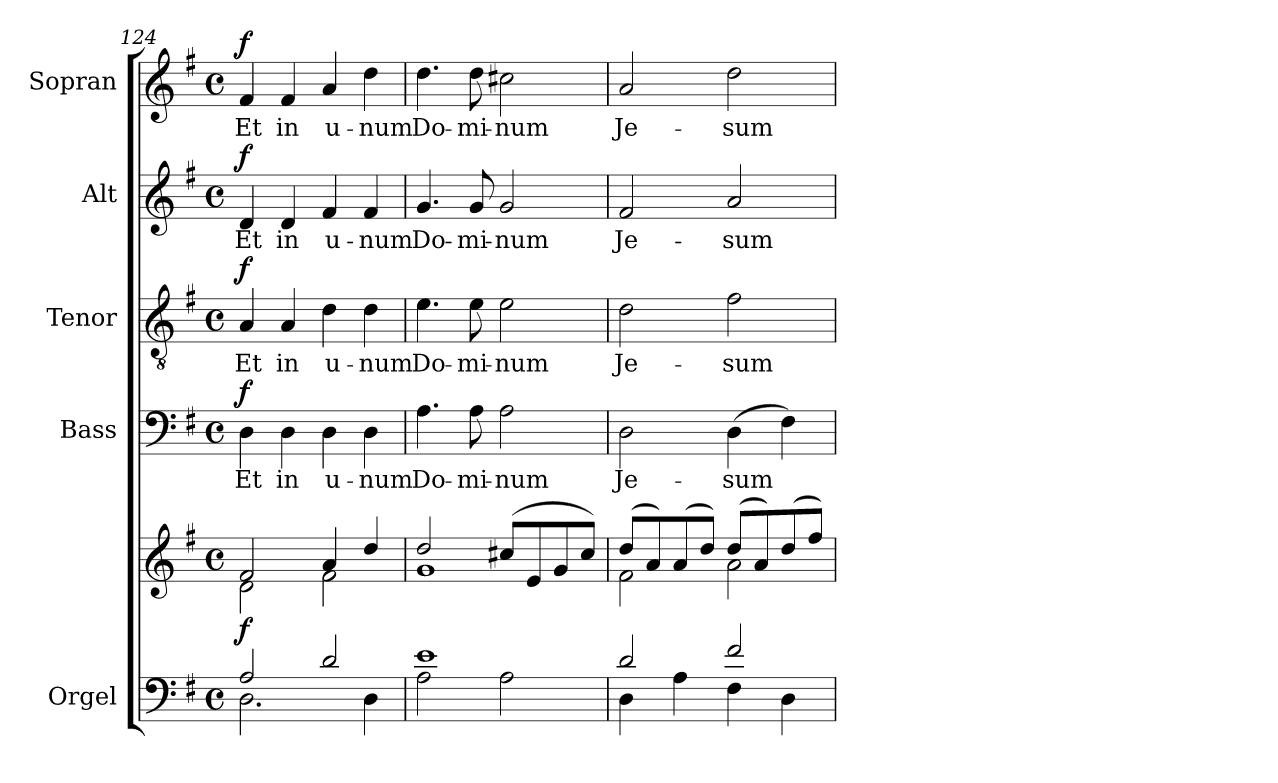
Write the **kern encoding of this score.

**kern	**kern	**dynam	**kern	**text	**dynam	**kern	**text	**dynam	**kern	**text	**dynam	**kern	**text	**dynam
*part5	*part5	*part5	*part4	*part4	*part4	*part3	*part3	*part3	*part2	*part2	*part2	*part1	*part1	*part1
*staff6	*staff5	*staff5/6	*staff4	*staff4	*staff4	*staff3	*staff3	*staff3	*staff2	*staff2	*staff2	*staff1	*staff1	*staff1
*I"Orgel	*	*	*I"Bass	*	*	*I"Tenor	*	*	*I"Alt	*	*	*I"Sopran	*	*
*I'Org.	*	*	*I'B.	*	*	*I'T.	*	*	*I'A.	*	*	*I'S.	*	*
*clefF4	*clefG2	*	*clefF4	*	*	*clefGv2	*	*	*clefG2	*	*	*clefG2	*	*
*k[f#]	*k[f#]	*	*k[f#]	*	*	*k[f#]	*	*	*k[f#]	*	*	*k[f#]	*	*
*G:	*G:	*	*G:	*	*	*G:	*	*	*G:	*	*	*G:	*	*
*M4/4	*M4/4	*	*M4/4	*	*	*M4/4	*	*	*M4/4	*	*	*M4/4	*	*
*met(c)	*met(c)	*	*met(c)	*	*	*met(c)	*	*	*met(c)	*	*	*met(c)	*	*
=124	=124	=124	=124	=124	=124	=124	=124	=124	=124	=124	=124	=124	=124	=124
*^	*^	*	*	*	*	*	*	*	*	*	*	*	*	*
!	!	!	!	!LO:DY:b	!	!LO:LY:b	!LO:DY:a	!	!LO:LY:b	!LO:DY:a	!	!LO:LY:b	!LO:DY:a	!	!LO:LY:b	!LO:DY:a
2A/	2.D\	2f#/	2d\	f	4D\	Et	f	4A/	Et	f	4d/	Et	f	4f#/	Et	f
!	!	!	!	!	!	!LO:LY:b	!	!	!LO:LY:b	!	!	!LO:LY:b	!	!	!LO:LY:b	!
.	.	.	.	.	4D\	in	.	4A/	in	.	4d/	in	.	4f#/	in	.
!	!	!	!	!	!	!LO:LY:b	!	!	!LO:LY:b	!	!	!LO:LY:b	!	!	!LO:LY:b	!
2d/	.	4a/	2f#\	.	4D\	u-	.	4d\	u-	.	4f#/	u-	.	4a/	u-	.
!	!	!	!	!	!	!LO:LY:b	!	!	!LO:LY:b	!	!	!LO:LY:b	!	!	!LO:LY:b	!
.	4D\	4dd/	.	.	4D\	-num	.	4d\	-num	.	4f#/	-num	.	4dd\	-num	.
=125	=125	=125	=125	=125	=125	=125	=125	=125	=125	=125	=125	=125	=125	=125	=125	=125
!	!	!	!	!	!	!LO:LY:b	!	!	!LO:LY:b	!	!	!LO:LY:b	!	!	!LO:LY:b	!
1e	2A\	2dd/	1g	.	4.A\	Do-	.	4.e\	Do-	.	4.g/	Do-	.	4.dd\	Do-	.
!	!	!	!	!	!	!LO:LY:b	!	!	!LO:LY:b	!	!	!LO:LY:b	!	!	!LO:LY:b	!
.	.	.	.	.	8A\	-mi-	.	8e\	-mi-	.	8g/	-mi-	.	8dd\	-mi-	.
!	!	!	!	!	!	!LO:LY:b	!	!	!LO:LY:b	!	!	!LO:LY:b	!	!	!LO:LY:b	!
.	2A\	(>8cc#X/L	.	.	2A\	-num	.	2e\	-num	.	2g/	-num	.	2cc#X\	-num	.
.	.	8e/	.	.	.	.	.	.	.	.	.	.	.	.	.	.
.	.	8g/	.	.	.	.	.	.	.	.	.	.	.	.	.	.
.	.	8cc#/J)	.	.	.	.	.	.	.	.	.	.	.	.	.	.
!!LO:PB:g=z
=126	=126	=126	=126	=126	=126	=126	=126	=126	=126	=126	=126	=126	=126	=126	=126	=126
!	!	!	!	!	!	!LO:LY:b	!	!	!LO:LY:b	!	!	!LO:LY:b	!	!	!LO:LY:b	!
2d/	4D\	(>8dd/L	2f#\	.	2D\	Je-	.	2d\	Je-	.	2f#/	Je-	.	2a/	Je-	.
.	.	8a/)	.	.	.	.	.	.	.	.	.	.	.	.	.	.
.	4A\	(>8a/	.	.	.	.	.	.	.	.	.	.	.	.	.	.
.	.	8dd/J)	.	.	.	.	.	.	.	.	.	.	.	.	.	.
!	!	!	!	!	!	!LO:LY:b	!	!	!LO:LY:b	!	!	!LO:LY:b	!	!	!LO:LY:b	!
2f#/	4F#\	(>8dd/L	2a\	.	(>4D\	-sum	.	2f#\	-sum	.	2a/	-sum	.	2dd\	-sum	.
.	.	8a/)	.	.	.	.	.	.	.	.	.	.	.	.	.	.
.	4D\	(>8dd/	.	.	4F#\)	.	.	.	.	.	.	.	.	.	.	.
.	.	8ff#/J)	.	.	.	.	.	.	.	.	.	.	.	.	.	.
*v	*v	*	*	*	*	*	*	*	*	*	*	*	*	*	*	*
*	*v	*v	*	*	*	*	*	*	*	*	*	*	*	*	*
=	=	=	=	=	=	=	=	=	=	=	=	=	=	=
*-	*-	*-	*-	*-	*-	*-	*-	*-	*-	*-	*-	*-	*-	*-
